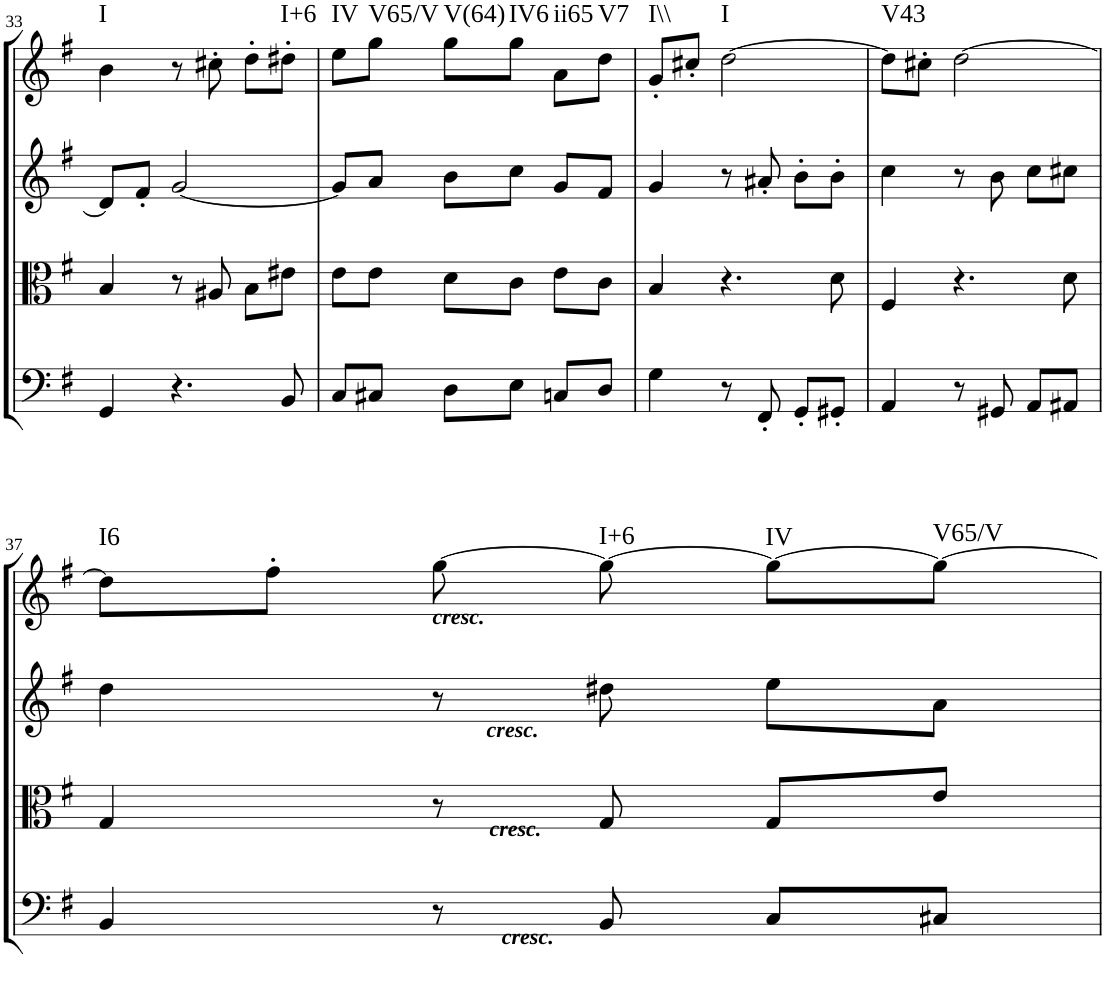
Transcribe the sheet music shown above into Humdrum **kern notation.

**kern	**kern	**kern	**kern	**harte
*part4	*part3	*part2	*part1	*part1
*staff4	*staff3	*staff2	*staff1	*
*I"Cello	*I"Viola	*I"2nd Violin	*I"1st Violin	*
*	*I'Vla	*I'Vln	*I'Vln	*
!!LO:PB:g=z
*clefF4	*clefC3	*clefG2	*clefG2	*
*k[f#]	*k[f#]	*k[f#]	*k[f#]	*
*G:	*G:	*G:	*G:	*
*M3/4	*M3/4	*M3/4	*M3/4	*
=33	=33	=33	=33	=33
!	!	!	!	!LO:H:kt=I
4GG/	4B/	8d/L]	4b\	N
.	.	8f#'/J	.	.
4.r	8r	[2g/	8r	.
.	8A#X/	.	8cc#X'\	.
.	8B\L	.	8dd'\L	.
!	!	!	!	!LO:H:kt=I+6
8BB/	8e#X\J	.	8dd#X'\J	N
=34	=34	=34	=34	=34
!	!	!	!	!LO:H:kt=IV
8C/L	8e\L	8g/L]	8ee\L	N
!	!	!	!	!LO:H:kt=V65/V
8C#X/J	8e\J	8a/J	8gg\J	N
!	!	!	!	!LO:H:kt=V(64)
8D\L	8d\L	8b\L	8gg\L	N
!	!	!	!	!LO:H:kt=IV6
8E\J	8c\J	8cc\J	8gg\J	N
!	!	!	!	!LO:H:kt=ii65
8Cn/L	8e\L	8g/L	8a\L	N
!	!	!	!	!LO:H:kt=V7
8D/J	8c\J	8f#/J	8dd\J	N
=35	=35	=35	=35	=35
!	!	!	!	!LO:H:kt=I\\
4G\	4B/	4g/	8g'/L	N
.	.	.	8cc#X'/J	.
!	!	!	!	!LO:H:kt=I
8r	4.r	8r	[2dd\	N
8FF#'/	.	8a#X'/	.	.
8GG'/L	.	8b'\L	.	.
8GG#X'/J	8d\	8b'\J	.	.
=36	=36	=36	=36	=36
!	!	!	!	!LO:H:kt=V43
4AA/	4F#/	4cc\	8dd\L]	N
.	.	.	8cc#X'\J	.
8r	4.r	8r	[2dd\	.
8GG#X/	.	8b\	.	.
8AA/L	.	8cc\L	.	.
8AA#X/J	8d\	8cc#X\J	.	.
!!LO:LB:g=z
=37	=37	=37	=37	=37
!	!	!	!	!LO:H:kt=I6
4BB/	4G/	4dd\	8dd\L]	N
.	.	.	8ff#'\J	.
!	!	!	!LO:TX:a:Bi:t=cresc.	!
!	!	!LO:TX:b:Bi:t=cresc.	!	!
!	!LO:TX:a:Bi:t=cresc.	!	!	!
!LO:TX:a:Bi:t=cresc.	!	!	!	!
8r	8r	8r	[8gg\	.
!	!	!	!	!LO:H:kt=I+6
8BB/	8G/	8dd#X\	8gg\_	N
!	!	!	!	!LO:H:kt=IV
8C/L	8G/L	8ee\L	8gg\L_	N
!	!	!	!	!LO:H:kt=V65/V
8C#X/J	8e/J	8a\J	8gg\J_	N
=	=	=	=	=
*-	*-	*-	*-	*-
